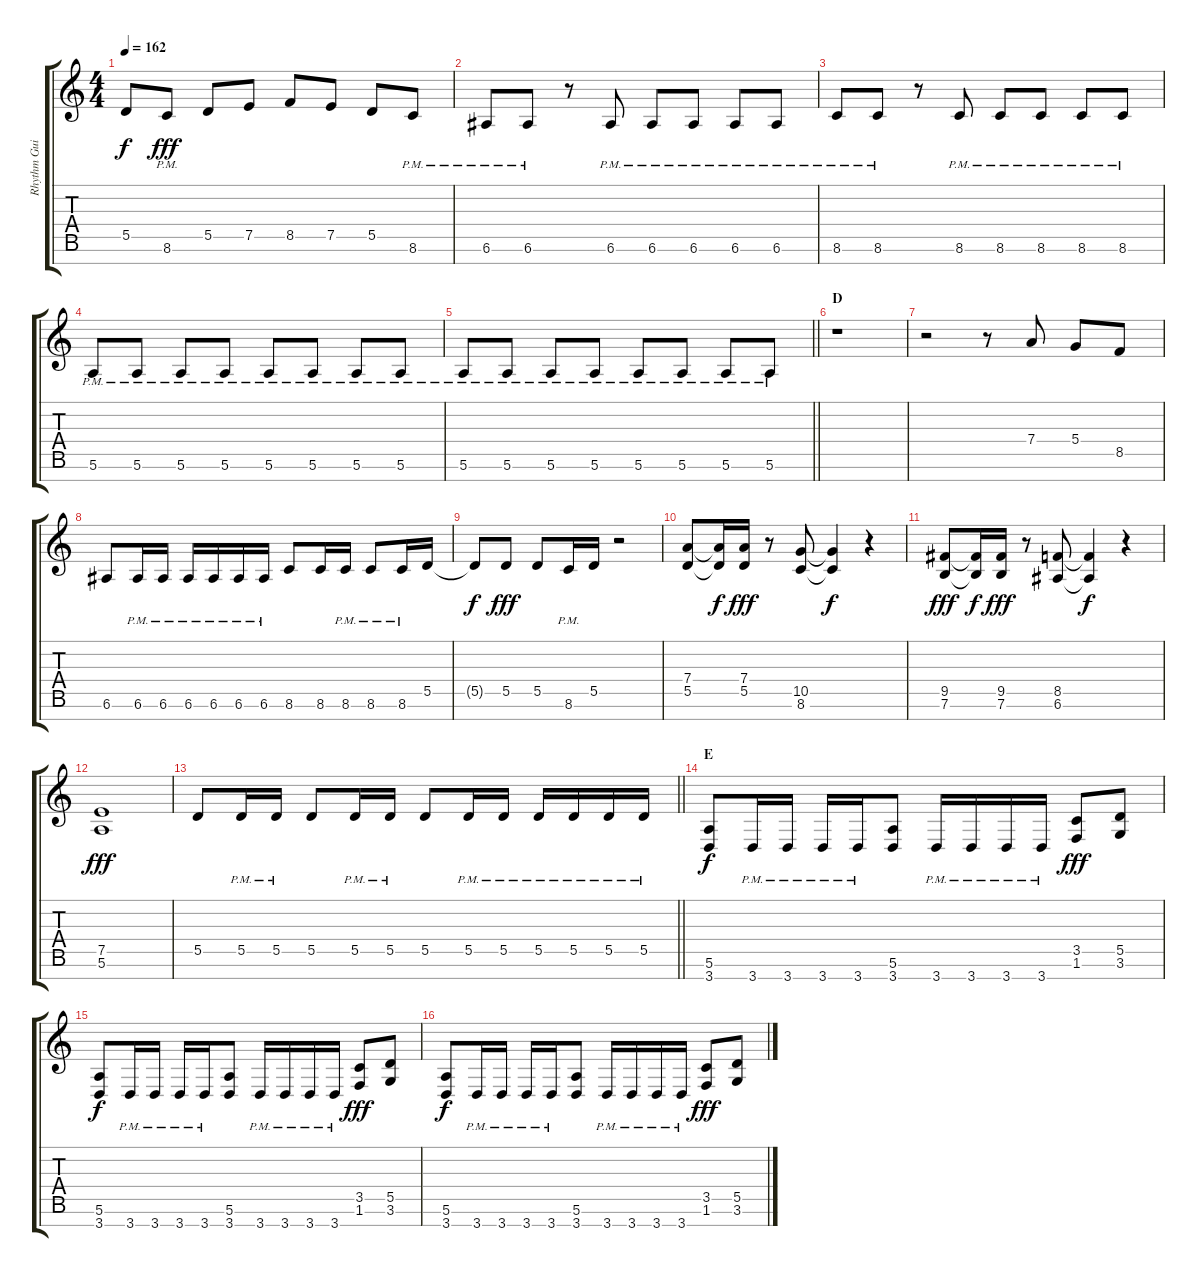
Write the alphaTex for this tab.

\track ("Rhythm Guitar-R" "Rhythm Gui") {instrument overdrivenguitar}
\staff {score tabs}
\tuning (E4 B3 G3 D3 A2 E2 B1) {hide}
\ts (4 4)
\tempo 162
\clef g2
\ks c
5.5{t}.8{dy f} 8.6{pm}.8{dy fff} 5.5.8 7.5.8 8.5.8 7.5.8 5.5.8 8.6{pm}.8 |
6.6{pm}.8 6.6{pm}.8 r.8 6.6{pm}.8 6.6{pm}.8 6.6{pm}.8 6.6{pm}.8 6.6{pm}.8 |
8.6{pm}.8 8.6{pm}.8 r.8 8.6{pm}.8 8.6{pm}.8 8.6{pm}.8 8.6{pm}.8 8.6{pm}.8 |
5.6{pm}.8 5.6{pm}.8 5.6{pm}.8 5.6{pm}.8 5.6{pm}.8 5.6{pm}.8 5.6{pm}.8 5.6{pm}.8 |
\barLineRight lightlight
5.6{pm}.8 5.6{pm}.8 5.6{pm}.8 5.6{pm}.8 5.6{pm}.8 5.6{pm}.8 5.6{pm}.8 5.6{pm}.8 |
\section ("" "D")
r.1 |
r.2 r.8 7.4.8 5.4.8 8.5.8 |
6.6.8 6.6{pm}.16 6.6{pm}.16 6.6{pm}.16 6.6{pm}.16 6.6{pm}.16 6.6{pm}.16 8.6.8 8.6.16 8.6{pm}.16 8.6{pm}.8 8.6{pm}.16 5.5.16 |
5.5{t}.8{dy f} 5.5.8{dy fff} 5.5.8 8.6{pm}.16 5.5.16 r.2 |
(7.4 5.5).8 (7.4{t} 5.5{t}).16{dy f} (7.4 5.5).16{dy fff} r.8 (10.5 8.6).8 (10.5{t} 8.6{t}).4{dy f} r.4 |
(9.5 7.6).8{dy fff} (9.5{t} 7.6{t}).16{dy f} (9.5 7.6).16{dy fff} r.8 (8.5 6.6).8 (8.5{t} 6.6{t}).4{dy f} r.4 |
(7.5 5.6).1{dy fff} |
\barLineRight lightlight
5.5.8 5.5{pm}.16 5.5{pm}.16 5.5.8 5.5{pm}.16 5.5{pm}.16 5.5.8 5.5{pm}.16 5.5{pm}.16 5.5{pm}.16 5.5{pm}.16 5.5{pm}.16 5.5{pm}.16 |
\section ("" "E")
(5.6 3.7).8{dy f} 3.7{pm}.16 3.7{pm}.16 3.7{pm}.16 3.7{pm}.16 (5.6 3.7).8 3.7{pm}.16 3.7{pm}.16 3.7{pm}.16 3.7{pm}.16 (3.5 1.6).8{dy fff} (5.5 3.6).8 |
(5.6 3.7).8{dy f} 3.7{pm}.16 3.7{pm}.16 3.7{pm}.16 3.7{pm}.16 (5.6 3.7).8 3.7{pm}.16 3.7{pm}.16 3.7{pm}.16 3.7{pm}.16 (3.5 1.6).8{dy fff} (5.5 3.6).8 |
(5.6 3.7).8{dy f} 3.7{pm}.16 3.7{pm}.16 3.7{pm}.16 3.7{pm}.16 (5.6 3.7).8 3.7{pm}.16 3.7{pm}.16 3.7{pm}.16 3.7{pm}.16 (3.5 1.6).8{dy fff} (5.5 3.6).8
